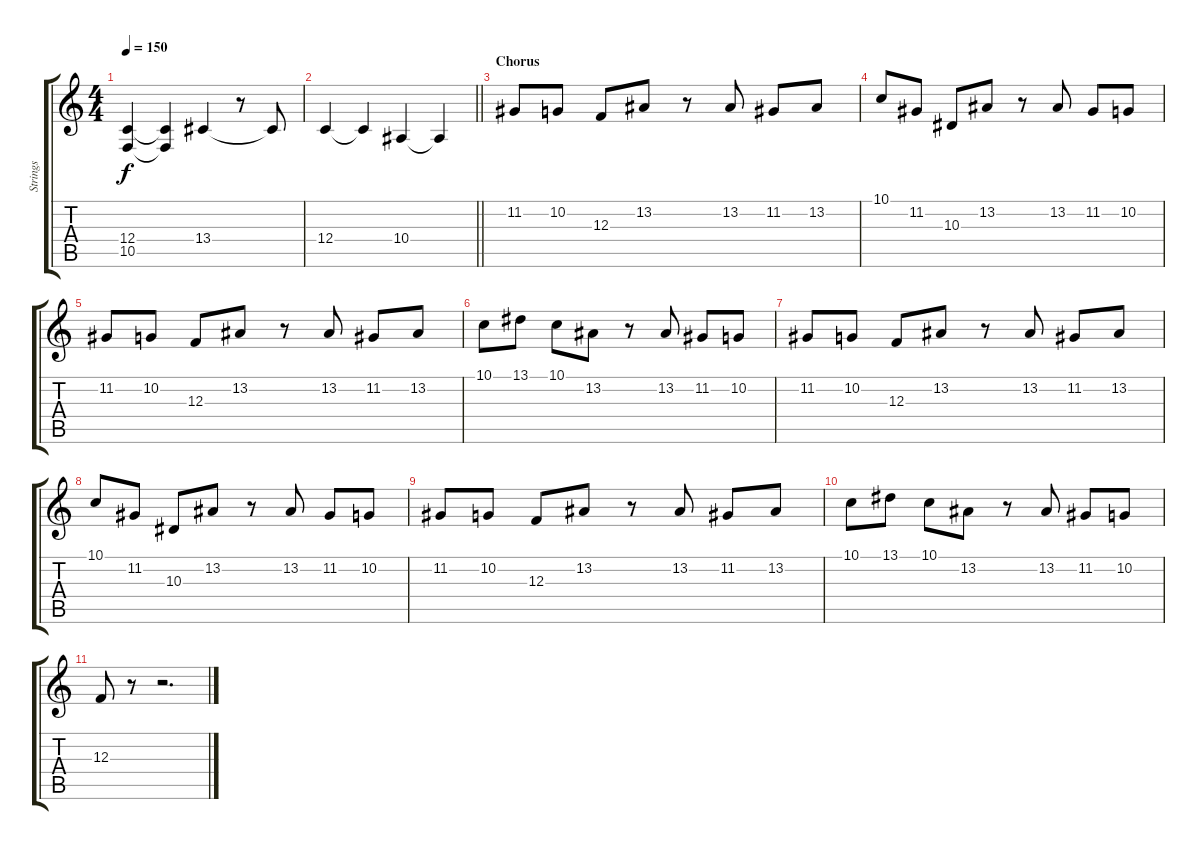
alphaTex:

\track ("Strings" "Strings") {instrument stringensemble1}
\staff {score tabs}
\tuning (D4 A3 F3 C3 G2 D2) {hide}
\ts (4 4)
\tempo 150
\clef g2
\ks c
(12.4 10.5).4{dy f} (12.4{t} 10.5{t}).4 13.4.4 r.8 13.4{t}.8 |
\barLineRight lightlight
12.4.4 12.4{t}.4 10.4.4 10.4{t}.4 |
\section ("" "Chorus")
11.2.8 10.2.8 12.3.8 13.2.8 r.8 13.2.8 11.2.8 13.2.8 |
10.1.8 11.2.8 10.3.8 13.2.8 r.8 13.2.8 11.2.8 10.2.8 |
11.2.8 10.2.8 12.3.8 13.2.8 r.8 13.2.8 11.2.8 13.2.8 |
10.1.8 13.1.8 10.1.8 13.2.8 r.8 13.2.8 11.2.8 10.2.8 |
11.2.8 10.2.8 12.3.8 13.2.8 r.8 13.2.8 11.2.8 13.2.8 |
10.1.8 11.2.8 10.3.8 13.2.8 r.8 13.2.8 11.2.8 10.2.8 |
11.2.8 10.2.8 12.3.8 13.2.8 r.8 13.2.8 11.2.8 13.2.8 |
10.1.8 13.1.8 10.1.8 13.2.8 r.8 13.2.8 11.2.8 10.2.8 |
12.3.8 r.8 r.2{d}
